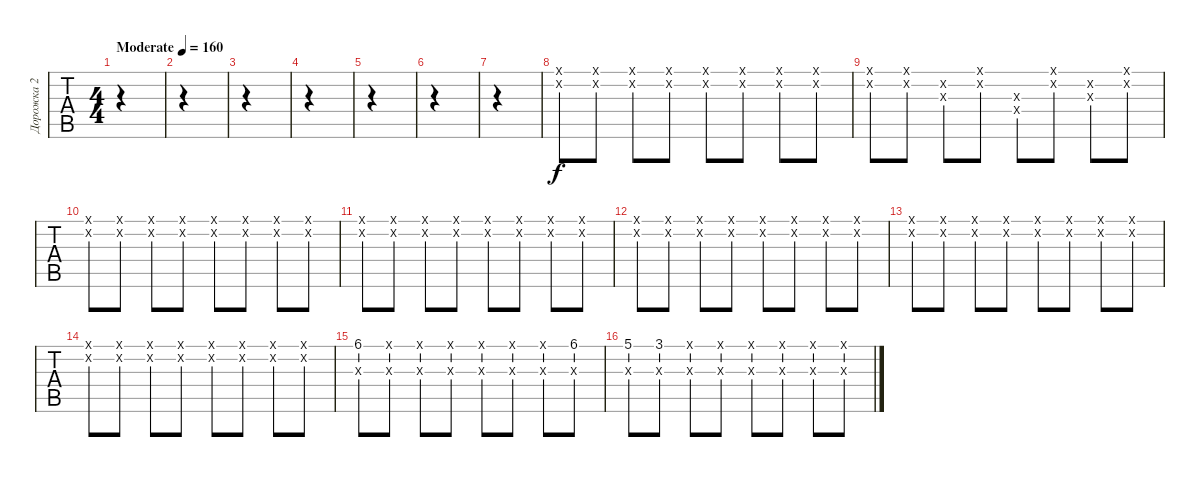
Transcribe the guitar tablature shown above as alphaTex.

\track ("Дорожка 2" "Дорожка 2") {instrument acousticguitarsteel}
\staff {tabs}
\tuning (E4 B3 G3 D3 A2 E2) {hide}
\ts (4 4)
\tempo (160 "Moderate")
\clef g2
\ks c
|
|
|
|
|
|
|
(7.1{x} 8.2{x}).8{instrument tremolostrings} (5.1{x} 5.2{x}).8 (3.1{x} 0.2{x}).8 (2.1{x} 0.2{x}).8 (0.1{x} 0.2{x}).8 (2.1{x} 0.2{x}).8 (3.1{x} 0.2{x}).8 (7.1{x} 8.2{x}).8 |
(5.1{x} 5.2{x}).8 (3.1{x} 2.2{x}).8 (2.2{x} 0.3{x}).8 (0.1{x} 2.2{x}).8 (0.3{x} 2.4{x}).8 (0.1{x} 2.2{x}).8 (2.2{x} 0.3{x}).8 (5.1{x} 5.2{x}).8 |
(5.1{x} 7.2{x}).8 (3.1{x} 7.2{x}).8 (2.1{x} 3.2{x}).8 (0.1{x} 3.2{x}).8 (2.1{x} 3.2{x}).8 (3.1{x} 7.2{x}).8 (5.1{x} 7.2{x}).8 (5.1{x} 7.2{x}).8 |
(5.1{x} 2.2{x}).8 (5.1{x} 2.2{x}).8 (5.1{x} 2.2{x}).8 (5.1{x} 2.2{x}).8 (5.1{x} 2.2{x}).8 (5.1{x} 2.2{x}).8 (5.1{x} 2.2{x}).8 (5.1{x} 2.2{x}).8 |
(5.1{x} 1.2{x}).8 (5.1{x} 1.2{x}).8 (5.1{x} 1.2{x}).8 (5.1{x} 1.2{x}).8 (5.1{x} 1.2{x}).8 (5.1{x} 1.2{x}).8 (5.1{x} 1.2{x}).8 (5.1{x} 1.2{x}).8 |
(7.1{x} 1.2{x}).8 (7.1{x} 1.2{x}).8 (7.1{x} 1.2{x}).8 (7.1{x} 1.2{x}).8 (5.1{x} 1.2{x}).8 (5.1{x} 1.2{x}).8 (5.1{x} 1.2{x}).8 (5.1{x} 1.2{x}).8 |
(7.1{x} 8.2{x}).8{instrument tremolostrings} (5.1{x} 5.2{x}).8 (3.1{x} 0.2{x}).8 (2.1{x} 0.2{x}).8 (0.1{x} 0.2{x}).8 (2.1{x} 0.2{x}).8 (3.1{x} 0.2{x}).8 (7.1{x} 8.2{x}).8 |
(6.1 3.3{x}).8{instrument tremolostrings} (5.1{x} 3.3{x}).8 (3.1{x} 3.3{x}).8 (2.1{x} 3.3{x}).8 (0.1{x} 3.3{x}).8 (2.1{x} 3.3{x}).8 (3.1{x} 3.3{x}).8 (6.1 3.3{x}).8 |
(5.1 2.3{x}).8 (3.1 2.3{x}).8 (3.1{x} 2.3{x}).8 (3.1{x} 2.3{x}).8 (3.1{x} 2.3{x}).8 (3.1{x} 2.3{x}).8 (3.1{x} 2.3{x}).8 (3.1{x} 2.3{x}).8
